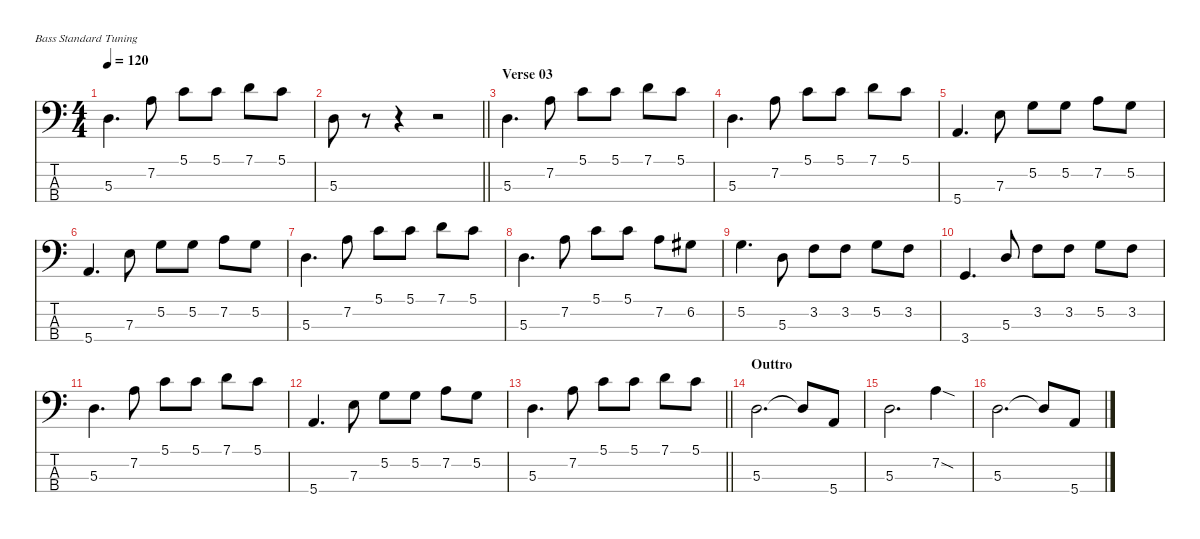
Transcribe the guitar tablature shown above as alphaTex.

\defaultSystemsLayout 4
\hideDynamics
\bracketExtendMode nobrackets
\singleTrackTrackNamePolicy hidden
\multiTrackTrackNamePolicy hidden
\firstSystemTrackNameMode fullname
\firstSystemTrackNameOrientation horizontal
\otherSystemsTrackNameOrientation horizontal
\track ("Bajo" "el.bs.") {instrument electricbassfinger}
\staff {score tabs}
\tuning (G2 D2 A1 E1)
\ts (4 4)
\tempo 120
\clef f4
\ks c
5.3.4{d dy f beam Down} 7.2.8{beam Down} 5.1.8{beam Down} 5.1.8{beam Down} 7.1.8{beam Down} 5.1.8{beam Down} |
\barLineRight lightlight
5.3.8{beam Down} r.8{beam Down} r.4{beam Down} r.2{beam Down} |
\section ("" "Verse 03")
5.3.4{d beam Down} 7.2.8{beam Down} 5.1.8{beam Down} 5.1.8{beam Down} 7.1.8{beam Down} 5.1.8{beam Down} |
5.3.4{d beam Down} 7.2.8{beam Down} 5.1.8{beam Down} 5.1.8{beam Down} 7.1.8{beam Down} 5.1.8{beam Down} |
5.4.4{d beam Up} 7.3.8{beam Down} 5.2.8{beam Down} 5.2.8{beam Down} 7.2.8{beam Down} 5.2.8{beam Down} |
5.4.4{d beam Up} 7.3.8{beam Down} 5.2.8{beam Down} 5.2.8{beam Down} 7.2.8{beam Down} 5.2.8{beam Down} |
5.3.4{d beam Down} 7.2.8{beam Down} 5.1.8{beam Down} 5.1.8{beam Down} 7.1.8{beam Down} 5.1.8{beam Down} |
5.3.4{d beam Down} 7.2.8{beam Down} 5.1.8{beam Down} 5.1.8{beam Down} 7.2.8{beam Down} 6.2{acc #}.8{beam Down} |
5.2.4{d beam Down} 5.3.8{beam Down} 3.2.8{beam Down} 3.2.8{beam Down} 5.2.8{beam Down} 3.2.8{beam Down} |
3.4.4{d beam Up} 5.3.8{beam Up} 3.2.8{beam Down} 3.2.8{beam Down} 5.2.8{beam Down} 3.2.8{beam Down} |
5.3.4{d beam Down} 7.2.8{beam Down} 5.1.8{beam Down} 5.1.8{beam Down} 7.1.8{beam Down} 5.1.8{beam Down} |
5.4.4{d beam Up} 7.3.8{beam Down} 5.2.8{beam Down} 5.2.8{beam Down} 7.2.8{beam Down} 5.2.8{beam Down} |
\barLineRight lightlight
5.3.4{d beam Down} 7.2.8{beam Down} 5.1.8{beam Down} 5.1.8{beam Down} 7.1.8{beam Down} 5.1.8{beam Down} |
\section ("" "Outtro")
5.3.2{d beam Down} 5.3{t}.8{beam Up} 5.4.8{beam Up} |
5.3.2{d beam Down} 7.2{sod}.4{beam Down} |
5.3.2{d beam Down} 5.3{t}.8{beam Up} 5.4.8{beam Up}
